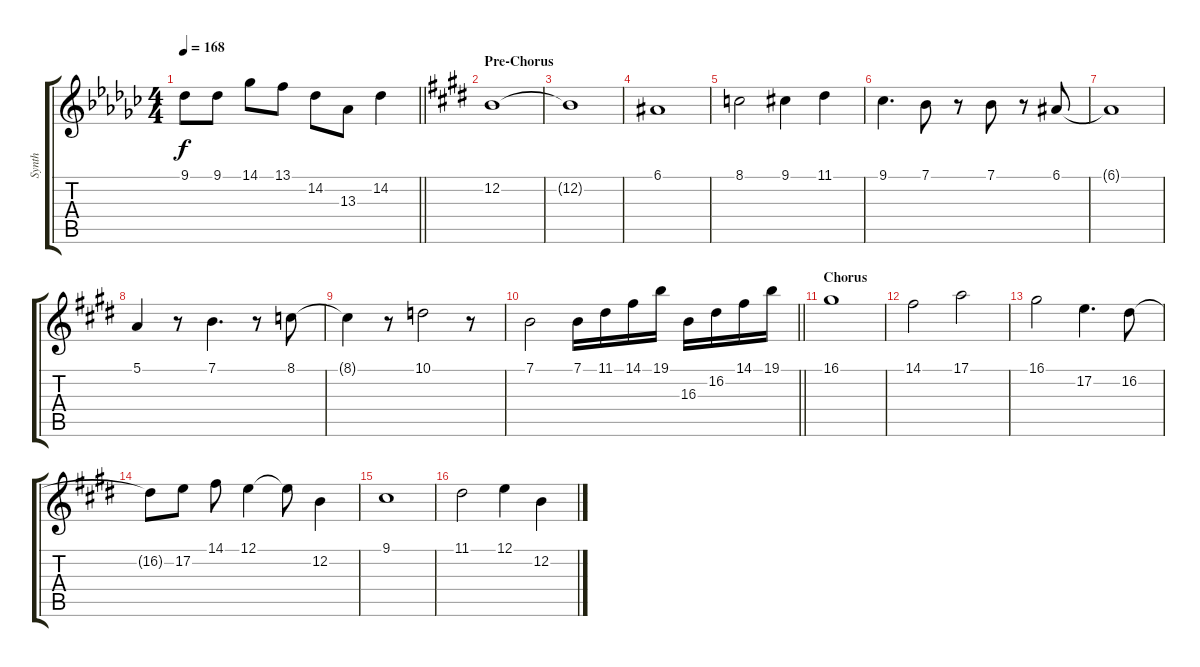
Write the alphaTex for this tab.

\track ("Synth" "Synth") {instrument tremolostrings}
\staff {score tabs}
\tuning (E4 B3 G3 D3 A2 E2) {hide}
\ts (4 4)
\tempo 168
\clef g2
\barLineRight lightlight
\ks gb
9.1{t}.8{dy f} 9.1.8 14.1.8 13.1.8 14.2.8 13.3.8 14.2.4 |
\section ("" "Pre-Chorus")
\ks e
12.2.1 |
12.2{t}.1 |
6.1.1 |
8.1.2 9.1.4 11.1.4 |
9.1.4{d} 7.1.8 r.8 7.1.8 r.8 6.1.8 |
6.1{t}.1 |
5.1.4 r.8 7.1.4{d} r.8 8.1.8 |
8.1{t}.4 r.8 10.1.2 r.8 |
\barLineRight lightlight
7.1.2 7.1.16 11.1.16 14.1.16 19.1.16 16.3.16 16.2.16 14.1.16 19.1.16 |
\section ("" "Chorus")
16.1.1 |
14.1.2 17.1.2 |
16.1.2 17.2.4{d} 16.2.8 |
16.2{t}.8 17.2.8 14.1.8 12.1.4 12.1{t}.8 12.2.4 |
9.1.1 |
11.1.2 12.1.4 12.2.4
